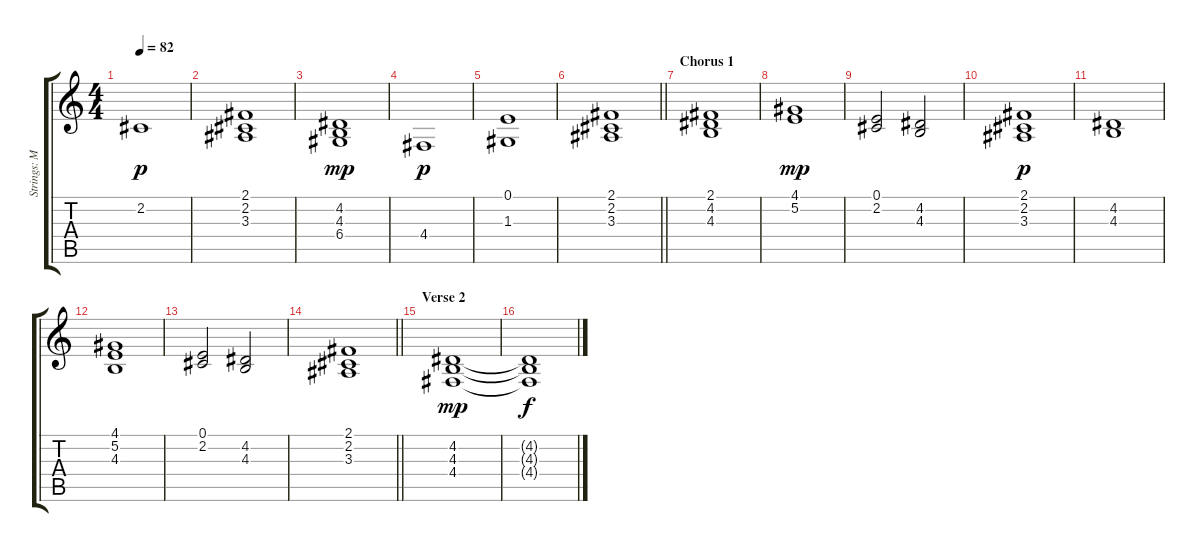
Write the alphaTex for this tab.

\track ("Strings: Marie Fredriksson" "Strings: M") {instrument stringensemble1}
\staff {score tabs}
\tuning (E4 B3 G3 D3 A2 E2) {hide}
\ts (4 4)
\tempo 82
\clef g2
\ks c
2.2.1{dy p} |
(2.1 2.2 3.3).1 |
(4.2 4.3 6.4).1{dy mp} |
4.4.1{dy p} |
(0.1 1.3).1 |
\barLineRight lightlight
(2.1 2.2 3.3).1 |
\section ("" "Chorus 1")
(2.1 4.2 4.3).1 |
(4.1 5.2).1{dy mp} |
(0.1 2.2).2 (4.2 4.3).2 |
(2.1 2.2 3.3).1{dy p} |
(4.2 4.3).1 |
(4.1 5.2 4.3).1 |
(0.1 2.2).2 (4.2 4.3).2 |
\barLineRight lightlight
(2.1 2.2 3.3).1 |
\section ("" "Verse 2")
(4.2 4.3 4.4).1{dy mp} |
(4.2{t} 4.3{t} 4.4{t}).1{dy f}
